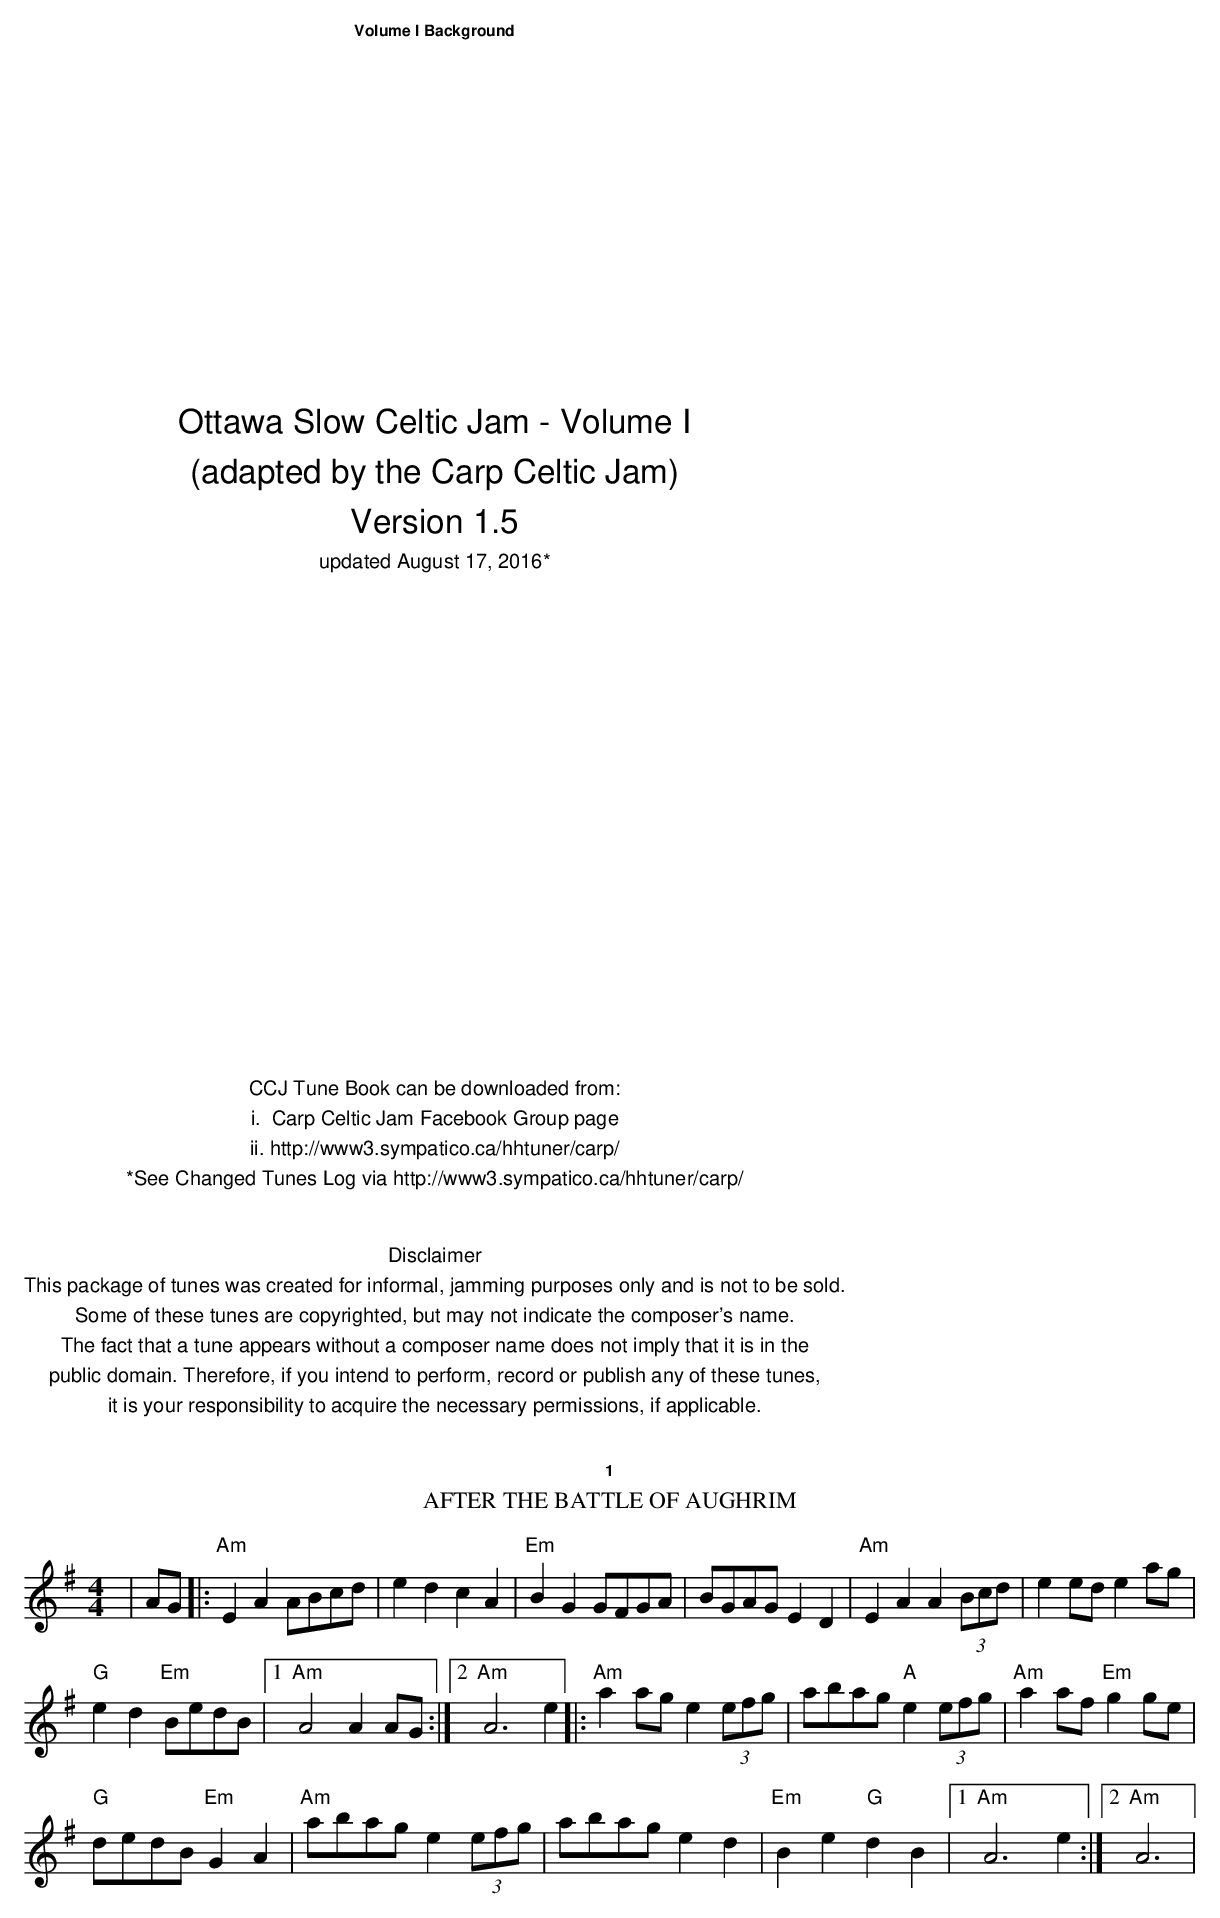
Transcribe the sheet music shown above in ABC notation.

X:1
T: After the Battle of Aughrim
M: 4/4
L: 1/8
K: Ador
|AG|:\
"Am"E2A2 ABcd|e2d2 c2A2|"Em"B2G2 GFGA|\
BGAG E2D2| "Am"E2A2 A2(3Bcd|e2ed e2ag|
"G"e2d2 "Em"BedB|[1"Am"A4 A2 AG:|[2 "Am"A6 e2|:\
"Am"a2ag e2(3efg|abag "A"e2(3efg|"Am"a2af "Em"g2ge|
"G"dedB "Em"G2A2| "Am"abag e2(3efg|abag e2d2|"Em"B2e2 "G"d2B2|[1"Am"A6 e2:|[2"Am"A6|
